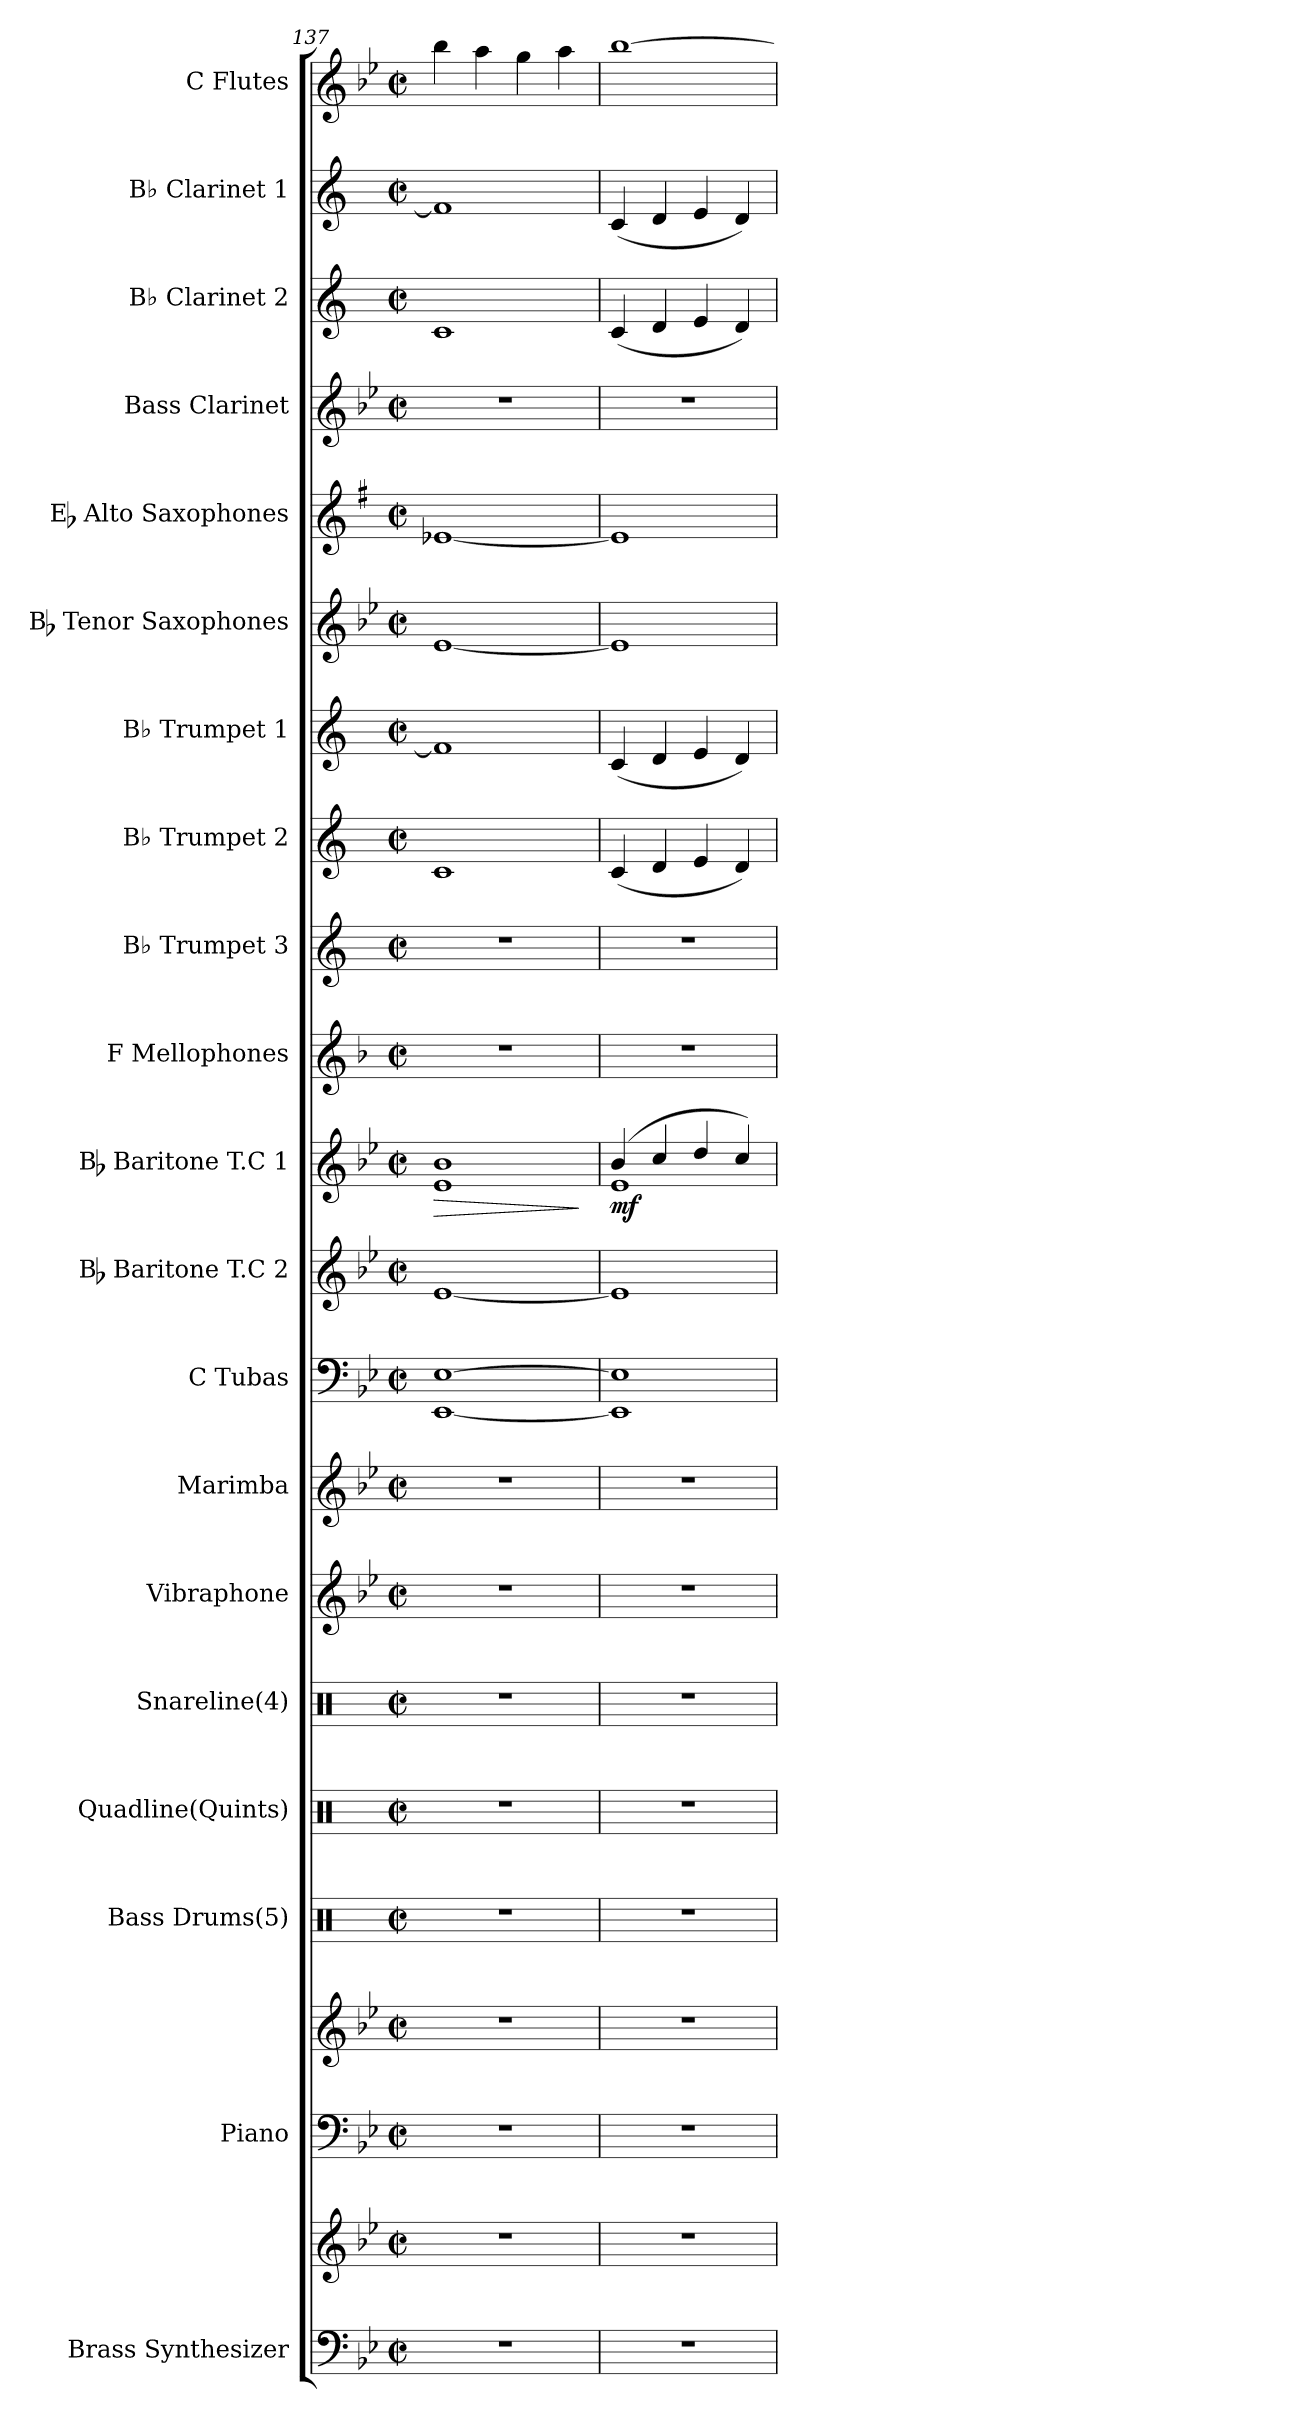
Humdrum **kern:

**kern	**kern	**kern	**kern	**kern	**kern	**kern	**kern	**kern	**kern	**kern	**kern	**dynam	**kern	**kern	**kern	**kern	**kern	**kern	**kern	**kern	**kern	**kern
*part20	*part20	*part19	*part19	*part18	*part17	*part16	*part15	*part14	*part13	*part12	*part11	*part11	*part10	*part9	*part8	*part7	*part6	*part5	*part4	*part3	*part2	*part1
*staff22	*staff21	*staff20	*staff19	*staff18	*staff17	*staff16	*staff15	*staff14	*staff13	*staff12	*staff11	*staff11	*staff10	*staff9	*staff8	*staff7	*staff6	*staff5	*staff4	*staff3	*staff2	*staff1
*I"Brass Synthesizer	*	*I"Piano	*	*I"Bass Drums(5)	*I"Quadline(Quints)	*I"Snareline(4)	*I"Vibraphone	*I"Marimba	*I"C Tubas	*I"Bb Baritone T.C 2	*I"Bb Baritone T.C 1	*	*I"F Mellophones	*I"B♭ Trumpet 3	*I"B♭ Trumpet 2	*I"B♭ Trumpet 1	*I"Bb Tenor Saxophones	*I"Eb Alto Saxophones	*I"Bass Clarinet	*I"B♭ Clarinet 2	*I"B♭ Clarinet 1	*I"C Flutes
*I'Synth.	*	*I'Pno.	*	*I'BD	*	*	*	*I'Marimba	*I'Tubas	*I'Baritone T.C 2	*I'Baritone T.C 1	*	*I'Mello	*I'B♭ Tpt. 3	*I'B♭ Tpt. 2	*I'B♭ Tpt. 1	*I'Tenor Saxes	*I'Alto Saxes	*I'B. Cl.	*I'B♭ Cl. 2	*I'B♭ Cl. 1	*I'Flutes
!!LO:PB:g=z
*clefF4	*clefG2	*clefF4	*clefG2	*clefX	*clefX	*clefX	*clefG2	*clefG2	*clefF4	*clefG2	*clefG2	*	*clefG2	*clefG2	*clefG2	*clefG2	*clefG2	*clefG2	*clefG2	*clefG2	*clefG2	*clefG2
*	*	*	*	*	*	*	*	*	*	*ITrd8c14	*ITrd8c14	*	*ITrd4c7	*ITrd1c2	*ITrd1c2	*ITrd1c2	*ITrd8c14	*ITrd5c9	*ITrd8c14	*ITrd1c2	*ITrd1c2	*
*k[b-e-]	*k[b-e-]	*k[b-e-]	*k[b-e-]	*k[]	*k[]	*k[]	*k[b-e-]	*k[b-e-]	*k[b-e-]	*k[b-e-]	*k[b-e-]	*	*k[b-e-]	*k[b-e-]	*k[b-e-]	*k[b-e-]	*k[b-e-]	*k[b-e-]	*k[b-e-]	*k[b-e-]	*k[b-e-]	*k[b-e-]
*M2/2	*M2/2	*M2/2	*M2/2	*M2/2	*M2/2	*M2/2	*M2/2	*M2/2	*M2/2	*M2/2	*M2/2	*	*M2/2	*M2/2	*M2/2	*M2/2	*M2/2	*M2/2	*M2/2	*M2/2	*M2/2	*M2/2
*met(c|)	*met(c|)	*met(c|)	*met(c|)	*met(c|)	*met(c|)	*met(c|)	*met(c|)	*met(c|)	*met(c|)	*met(c|)	*met(c|)	*	*met(c|)	*met(c|)	*met(c|)	*met(c|)	*met(c|)	*met(c|)	*met(c|)	*met(c|)	*met(c|)	*met(c|)
=137	=137	=137	=137	=137	=137	=137	=137	=137	=137	=137	=137	=137	=137	=137	=137	=137	=137	=137	=137	=137	=137	=137
!	!	!	!	!	!	!	!	!	!	!	!	!LO:HP:b	!	!	!	!	!	!	!	!	!	!
*	*	*	*	*	*	*	*	*	*	*	*^	*	*	*	*	*	*	*	*	*	*	*
1r	1r	1r	1r	1r	1r	1r	1r	1r	[1EE- [1E-	[1E-	1B-	1E-	>	1r	1r	1B-	1e-]	[1E-	[1G-X	1r	1B-	1e-]	4bb-\
.	.	.	.	.	.	.	.	.	.	.	.	.	.	.	.	.	.	.	.	.	.	.	4aa\
.	.	.	.	.	.	.	.	.	.	.	.	.	.	.	.	.	.	.	.	.	.	.	4gg\
.	.	.	.	.	.	.	.	.	.	.	.	.	.	.	.	.	.	.	.	.	.	.	4aa\
*	*	*	*	*	*	*	*	*	*	*	*v	*v	*	*	*	*	*	*	*	*	*	*	*
.	.	.	.	.	.	.	.	.	.	.	.	]	.	.	.	.	.	.	.	.	.	.
!!LO:PB:g=z
=138	=138	=138	=138	=138	=138	=138	=138	=138	=138	=138	=138	=138	=138	=138	=138	=138	=138	=138	=138	=138	=138	=138
*	*	*	*	*	*	*	*	*	*	*	*^	*	*	*	*	*	*	*	*	*	*	*
!	!	!	!	!	!	!	!	!	!	!	!	!	!LO:DY:b	!	!	!	!	!	!	!	!	!	!
1r	1r	1r	1r	1r	1r	1r	1r	1r	1EE-] 1E-]	1E-]	(4B-/	1E-	mf	1r	1r	(4B-/	(4B-/	1E-]	1G-]	1r	(4B-/	(4B-/	[1bb-
.	.	.	.	.	.	.	.	.	.	.	4c/	.	.	.	.	4c/	4c/	.	.	.	4c/	4c/	.
.	.	.	.	.	.	.	.	.	.	.	4d/	.	.	.	.	4d/	4d/	.	.	.	4d/	4d/	.
.	.	.	.	.	.	.	.	.	.	.	4c/)	.	.	.	.	4c/)	4c/)	.	.	.	4c/)	4c/)	.
*	*	*	*	*	*	*	*	*	*	*	*v	*v	*	*	*	*	*	*	*	*	*	*	*
=	=	=	=	=	=	=	=	=	=	=	=	=	=	=	=	=	=	=	=	=	=	=
*-	*-	*-	*-	*-	*-	*-	*-	*-	*-	*-	*-	*-	*-	*-	*-	*-	*-	*-	*-	*-	*-	*-
